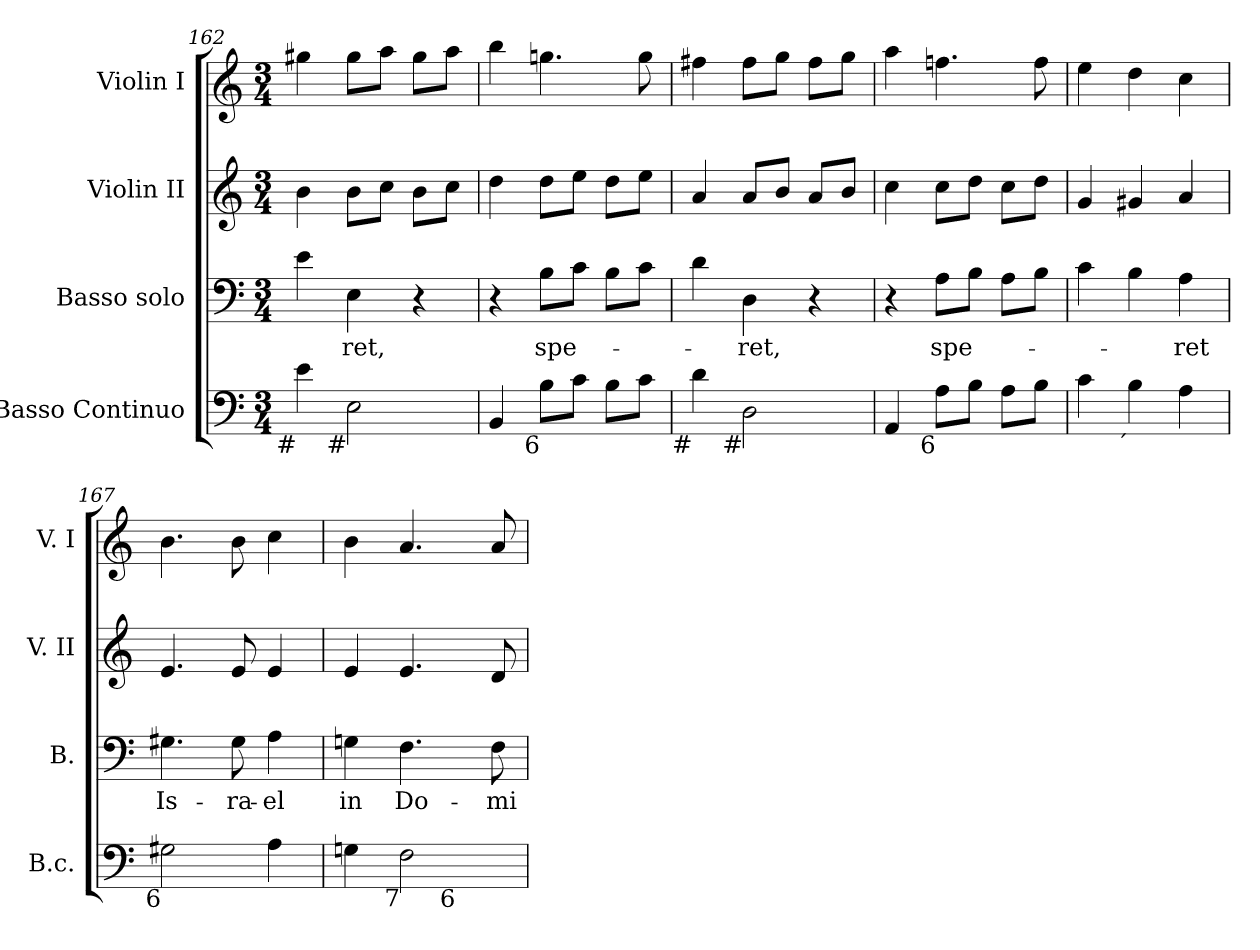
**kern	**kern	**text	**kern	**kern
*part4	*part3	*part3	*part2	*part1
*staff4	*staff3	*staff3	*staff2	*staff1
*I"Basso Continuo	*I"Basso solo	*	*I"Violin II	*I"Violin I
*I'B.c.	*I'B.	*	*I'V. II	*I'V. I
!!LO:PB:g=z
*clefF4	*clefF4	*	*clefG2	*clefG2
*k[]	*k[]	*	*k[]	*k[]
*a:	*a:	*	*a:	*a:
*M3/4	*M3/4	*	*M3/4	*M3/4
=162	=162	=162	=162	=162
!LO:TX:b:rj:t=#	!	!	!	!
4ei\	4ei\	.	4bi\	4gg#Xi\
!LO:TX:b:rj:t=#	!	!	!	!
!	!	!LO:LY:b:color=#000000	!	!
2Ei\	4Ei\	-ret,	8bi\L	8gg#i\L
.	.	.	8cci\J	8aai\J
.	4r	.	8bi\L	8gg#i\L
.	.	.	8cci\J	8aai\J
=163	=163	=163	=163	=163
4BBi/	4r	.	4ddi\	4bbi\
!LO:TX:b:rj:t=6	!	!	!	!
!	!	!LO:LY:b:color=#000000	!	!
8Bi\L	8Bi\L	spe-	8ddi\L	4.ggni\
8ci\J	8ci\J	.	8eei\J	.
8Bi\L	8Bi\L	.	8ddi\L	.
8ci\J	8ci\J	.	8eei\J	8ggi\
=164	=164	=164	=164	=164
!LO:TX:b:rj:t=#	!	!	!	!
4di\	4di\	.	4ai/	4ff#Xi\
!LO:TX:b:rj:t=#	!	!	!	!
!	!	!LO:LY:b:color=#000000	!	!
2Di\	4Di\	-ret,	8ai/L	8ff#i\L
.	.	.	8bi/J	8ggi\J
.	4r	.	8ai/L	8ff#i\L
.	.	.	8bi/J	8ggi\J
=165	=165	=165	=165	=165
4AAi/	4r	.	4cci\	4aai\
!LO:TX:b:rj:t=6	!	!	!	!
!	!	!LO:LY:b:color=#000000	!	!
8Ai\L	8Ai\L	spe-	8cci\L	4.ffni\
8Bi\J	8Bi\J	.	8ddi\J	.
8Ai\L	8Ai\L	.	8cci\L	.
8Bi\J	8Bi\J	.	8ddi\J	8ffi\
=166	=166	=166	=166	=166
4ci\	4ci\	.	4gi/	4eei\
!LO:TX:b:rj:t=´	!	!	!	!
4Bi\	4Bi\	.	4g#Xi/	4ddi\
!	!	!LO:LY:b:color=#000000	!	!
4Ai\	4Ai\	-ret	4ai/	4cci\
=167	=167	=167	=167	=167
!LO:TX:b:rj:t=6	!	!	!	!
!	!	!LO:LY:b:color=#000000	!	!
2G#Xi\	4.G#Xi\	Is-	4.ei/	4.bi\
!	!	!LO:LY:b:color=#000000	!	!
.	8G#i\	-ra-	8ei/	8bi\
!	!	!LO:LY:b:color=#000000	!	!
4Ai\	4Ai\	-el	4ei/	4cci\
=168	=168	=168	=168	=168
!LO:TX:b:rj:t=6	!	!	!	!
!	!	!LO:LY:b:color=#000000	!	!
*^	*	*	*	*
4Gni\	2ryy	4Gni\	in	4ei/	4bi\
!LO:TX:b:rj:t=7	!	!	!	!	!
!	!	!	!LO:LY:b:color=#000000	!	!
2Fi\	.	4.Fi\	Do-	4.ei/	4.ai/
!	!LO:TX:b:rj:t=6	!	!	!	!
.	4ryy	.	.	.	.
!	!	!	!LO:LY:b:color=#000000	!	!
.	.	8Fi\	-mi-	8di/	8ai/
*v	*v	*	*	*	*
=	=	=	=	=
*-	*-	*-	*-	*-
